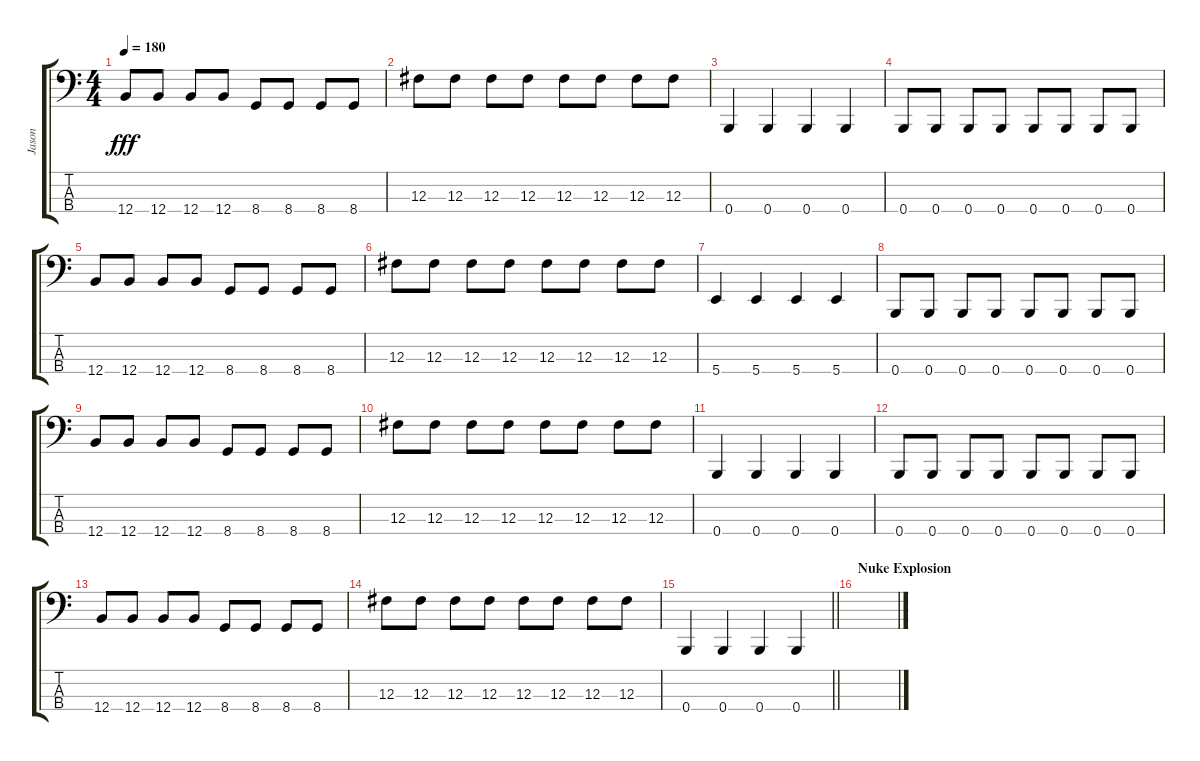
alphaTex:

\track ("Jason" "Jason") {instrument electricbassfinger}
\staff {score tabs}
\tuning (E2 B1 Gb1 B0) {hide}
\ts (4 4)
\tempo 180
\clef f4
\ks c
12.4.8{dy fff} 12.4.8 12.4.8 12.4.8 8.4.8 8.4.8 8.4.8 8.4.8 |
12.3.8 12.3.8 12.3.8 12.3.8 12.3.8 12.3.8 12.3.8 12.3.8 |
0.4.4 0.4.4 0.4.4 0.4.4 |
0.4.8 0.4.8 0.4.8 0.4.8 0.4.8 0.4.8 0.4.8 0.4.8 |
12.4.8 12.4.8 12.4.8 12.4.8 8.4.8 8.4.8 8.4.8 8.4.8 |
12.3.8 12.3.8 12.3.8 12.3.8 12.3.8 12.3.8 12.3.8 12.3.8 |
5.4.4 5.4.4 5.4.4 5.4.4 |
0.4.8 0.4.8 0.4.8 0.4.8 0.4.8 0.4.8 0.4.8 0.4.8 |
12.4.8 12.4.8 12.4.8 12.4.8 8.4.8 8.4.8 8.4.8 8.4.8 |
12.3.8 12.3.8 12.3.8 12.3.8 12.3.8 12.3.8 12.3.8 12.3.8 |
0.4.4 0.4.4 0.4.4 0.4.4 |
0.4.8 0.4.8 0.4.8 0.4.8 0.4.8 0.4.8 0.4.8 0.4.8 |
12.4.8 12.4.8 12.4.8 12.4.8 8.4.8 8.4.8 8.4.8 8.4.8 |
12.3.8 12.3.8 12.3.8 12.3.8 12.3.8 12.3.8 12.3.8 12.3.8 |
\barLineRight lightlight
0.4.4 0.4.4 0.4.4 0.4.4 |
\section ("" "Nuke Explosion")
